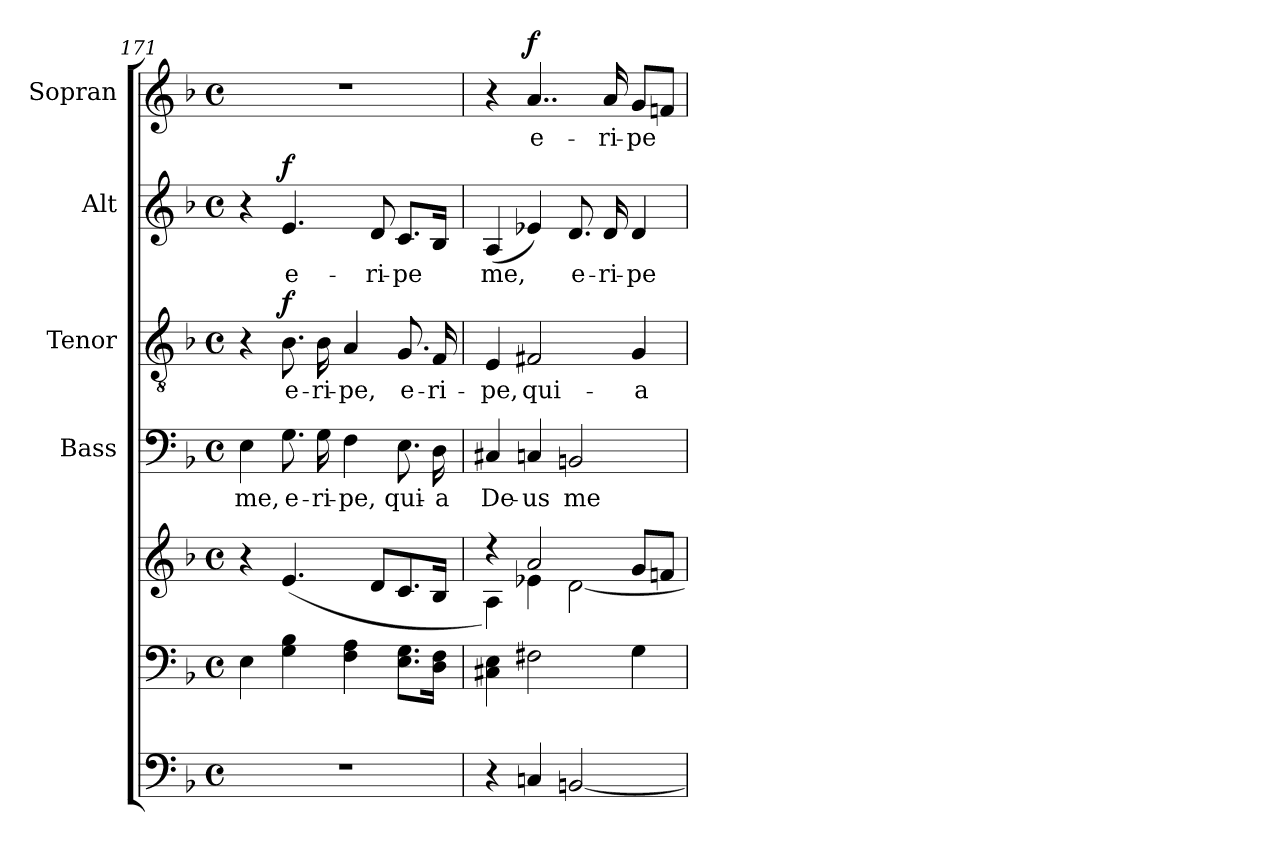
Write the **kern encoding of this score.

**kern	**kern	**kern	**kern	**text	**kern	**text	**dynam	**kern	**text	**dynam	**kern	**text	**dynam
*part6	*part5	*part5	*part4	*part4	*part3	*part3	*part3	*part2	*part2	*part2	*part1	*part1	*part1
*staff7	*staff6	*staff5	*staff4	*staff4	*staff3	*staff3	*staff3	*staff2	*staff2	*staff2	*staff1	*staff1	*staff1
*	*	*	*I"Bass	*	*I"Tenor	*	*	*I"Alt	*	*	*I"Sopran	*	*
*	*	*	*I'B.	*	*I'T.	*	*	*I'A.	*	*	*I'S.	*	*
*clefF4	*clefF4	*clefG2	*clefF4	*	*clefGv2	*	*	*clefG2	*	*	*clefG2	*	*
*k[b-]	*k[b-]	*k[b-]	*k[b-]	*	*k[b-]	*	*	*k[b-]	*	*	*k[b-]	*	*
*F:	*F:	*F:	*F:	*	*F:	*	*	*F:	*	*	*F:	*	*
*M4/4	*M4/4	*M4/4	*M4/4	*	*M4/4	*	*	*M4/4	*	*	*M4/4	*	*
*met(c)	*met(c)	*met(c)	*met(c)	*	*met(c)	*	*	*met(c)	*	*	*met(c)	*	*
=171	=171	=171	=171	=171	=171	=171	=171	=171	=171	=171	=171	=171	=171
!	!	!	!	!LO:LY:b	!	!	!	!	!	!	!	!	!
1r	4E\	4r	4E\	me,	4r	.	.	4r	.	.	1r	.	.
!	!	!	!	!LO:LY:b	!	!LO:LY:b	!LO:DY:a	!	!LO:LY:b	!LO:DY:a	!	!	!
.	4G\ 4B-\	(<4.e/	8.G\	e-	8.B-\	e-	f	4.e/	e-	f	.	.	.
!	!	!	!	!LO:LY:b	!	!LO:LY:b	!	!	!	!	!	!	!
.	.	.	16G\	-ri-	16B-\	-ri-	.	.	.	.	.	.	.
!	!	!	!	!LO:LY:b	!	!LO:LY:b	!	!	!	!	!	!	!
.	4F\ 4A\	.	4F\	-pe,	4A/	-pe,	.	.	.	.	.	.	.
!	!	!	!	!	!	!	!	!	!LO:LY:b	!	!	!	!
.	.	8d/L	.	.	.	.	.	8d/	-ri-	.	.	.	.
!	!	!	!	!LO:LY:b	!	!LO:LY:b	!	!	!LO:LY:b	!	!	!	!
.	8.E\ 8.G\L	8.c/	8.E\	qui-	8.G/	e-	.	8.c/L	-pe	.	.	.	.
!	!	!	!	!LO:LY:b	!	!LO:LY:b	!	!	!	!	!	!	!
.	16D\ 16F\Jk	16B-/Jk	16D\	-a	16F/	-ri-	.	16B-/Jk	.	.	.	.	.
=172	=172	=172	=172	=172	=172	=172	=172	=172	=172	=172	=172	=172	=172
*	*	*^	*	*	*	*	*	*	*	*	*	*	*
!	!	!	!	!	!LO:LY:b	!	!LO:LY:b	!	!	!LO:LY:b	!	!	!	!
4r	4C#X\ 4E\	4r	4A\)	4C#X/	De-	4E/	-pe,	.	(<4A/	me,	.	4r	.	.
!	!	!	!	!	!LO:LY:b	!	!LO:LY:b	!	!	!	!	!	!LO:LY:b	!LO:DY:a
4Cn/	2F#X\	2a/	4e-X\	4Cn/	-us	2F#X/	qui-	.	4e-X/)	.	.	4..a/	e-	f
!	!	!	!	!	!LO:LY:b	!	!	!	!	!LO:LY:b	!	!	!	!
[2BBn/	.	.	[<2d\	2BBn/	me-	.	.	.	8.d/	e-	.	.	.	.
!	!	!	!	!	!	!	!	!	!	!LO:LY:b	!	!	!LO:LY:b	!
.	.	.	.	.	.	.	.	.	16d/	-ri-	.	16a/	-ri-	.
!	!	!	!	!	!	!	!LO:LY:b	!	!	!LO:LY:b	!	!	!LO:LY:b	!
.	4G\	8g/L	.	.	.	4G/	-a	.	4d/	-pe	.	8g/L	-pe	.
.	.	8fn/J	.	.	.	.	.	.	.	.	.	8fn/J	.	.
*	*	*v	*v	*	*	*	*	*	*	*	*	*	*	*
=	=	=	=	=	=	=	=	=	=	=	=	=	=
*-	*-	*-	*-	*-	*-	*-	*-	*-	*-	*-	*-	*-	*-
